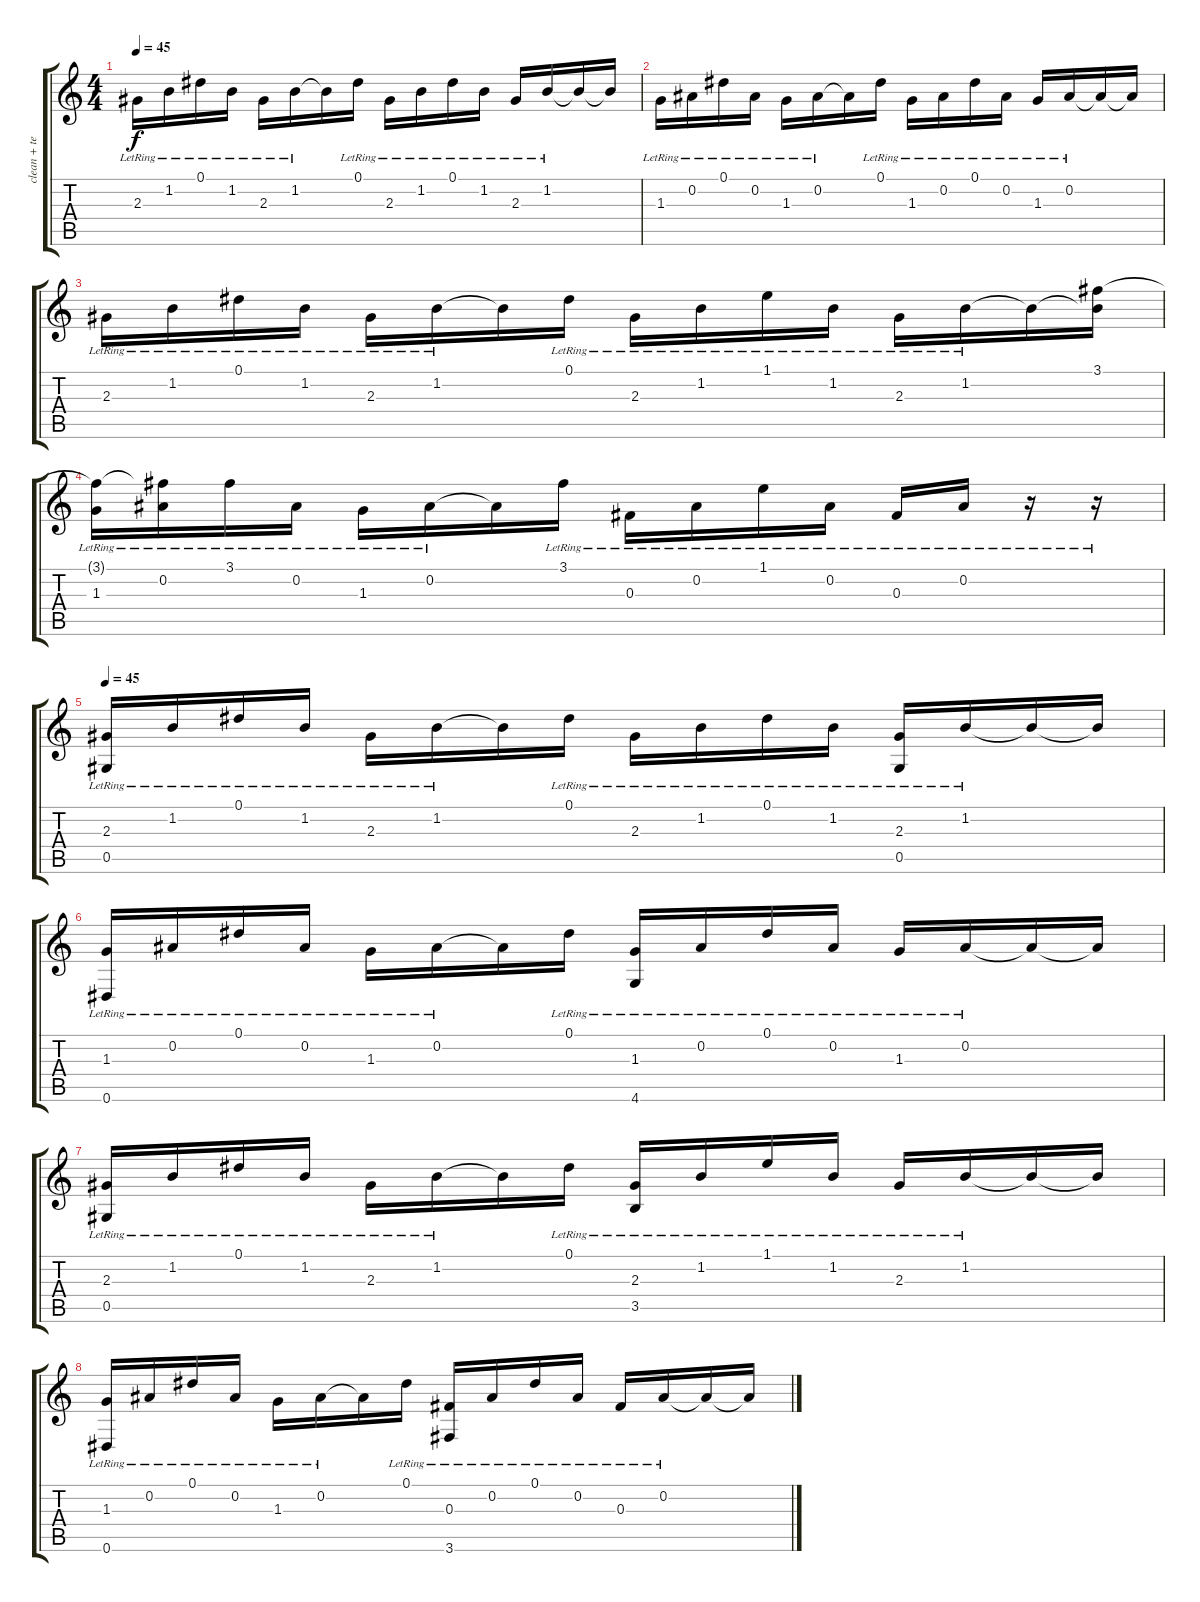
\track ("clean + text" "clean + te") {instrument electricguitarjazz}
\staff {score tabs}
\tuning (Eb4 Bb3 Gb3 Db3 Ab2 Eb2) {hide}
\ts (4 4)
\tempo 45
\tempo 60
\tempo 45
\clef g2
\ks c
2.3{lr}.16{dy f instrument electricguitarjazz} 1.2{lr}.16 0.1{lr}.16 1.2{lr}.16 2.3{lr}.16 1.2{lr}.16 1.2{t}.16 0.1{lr}.16 2.3{lr}.16 1.2{lr}.16 0.1{lr}.16 1.2{lr}.16 2.3{lr}.16 1.2{lr}.16 1.2{t}.16 1.2{t}.16 |
1.3{lr}.16 0.2{lr}.16 0.1{lr}.16 0.2{lr}.16 1.3{lr}.16 0.2{lr}.16 0.2{t}.16 0.1{lr}.16 1.3{lr}.16 0.2{lr}.16 0.1{lr}.16 0.2{lr}.16 1.3{lr}.16 0.2{lr}.16 0.2{t}.16 0.2{t}.16 |
2.3{lr}.16 1.2{lr}.16 0.1{lr}.16 1.2{lr}.16 2.3{lr}.16 1.2{lr}.16 1.2{t}.16 0.1{lr}.16 2.3{lr}.16 1.2{lr}.16 1.1{lr}.16 1.2{lr}.16 2.3{lr}.16 1.2{lr}.16 1.2{t}.16 (3.1 1.2{t}).16 |
(3.1{t} 1.3{lr}).16 (3.1{t} 0.2{lr}).16 3.1{lr}.16 0.2{lr}.16 1.3{lr}.16 0.2{lr}.16 0.2{t}.16 3.1{lr}.16 0.3{lr}.16 0.2{lr}.16 1.1{lr}.16 0.2{lr}.16 0.3{lr}.16 0.2{lr}.16 r.16 r.16 |
\tempo 45
(2.3{lr} 0.5{lr}).16{instrument acousticguitarnylon} 1.2{lr}.16 0.1{lr}.16 1.2{lr}.16 2.3{lr}.16 1.2{lr}.16 1.2{t}.16 0.1{lr}.16 2.3{lr}.16 1.2{lr}.16 0.1{lr}.16 1.2{lr}.16 (2.3{lr} 0.5{lr}).16 1.2{lr}.16 1.2{t}.16 1.2{t}.16 |
(1.3{lr} 0.6{lr}).16 0.2{lr}.16 0.1{lr}.16 0.2{lr}.16 1.3{lr}.16 0.2{lr}.16 0.2{t}.16 0.1{lr}.16 (1.3{lr} 4.6{lr}).16 0.2{lr}.16 0.1{lr}.16 0.2{lr}.16 1.3{lr}.16 0.2{lr}.16 0.2{t}.16 0.2{t}.16 |
(2.3{lr} 0.5{lr}).16 1.2{lr}.16 0.1{lr}.16 1.2{lr}.16 2.3{lr}.16 1.2{lr}.16 1.2{t}.16 0.1{lr}.16 (2.3{lr} 3.5{lr}).16 1.2{lr}.16 1.1{lr}.16 1.2{lr}.16 2.3{lr}.16 1.2{lr}.16 1.2{t}.16 1.2{t}.16 |
(1.3{lr} 0.6{lr}).16 0.2{lr}.16 0.1{lr}.16 0.2{lr}.16 1.3{lr}.16 0.2{lr}.16 0.2{t}.16 0.1{lr}.16 (0.3{lr} 3.6{lr}).16 0.2{lr}.16 0.1{lr}.16 0.2{lr}.16 0.3{lr}.16 0.2{lr}.16 0.2{t}.16 0.2{t}.16
